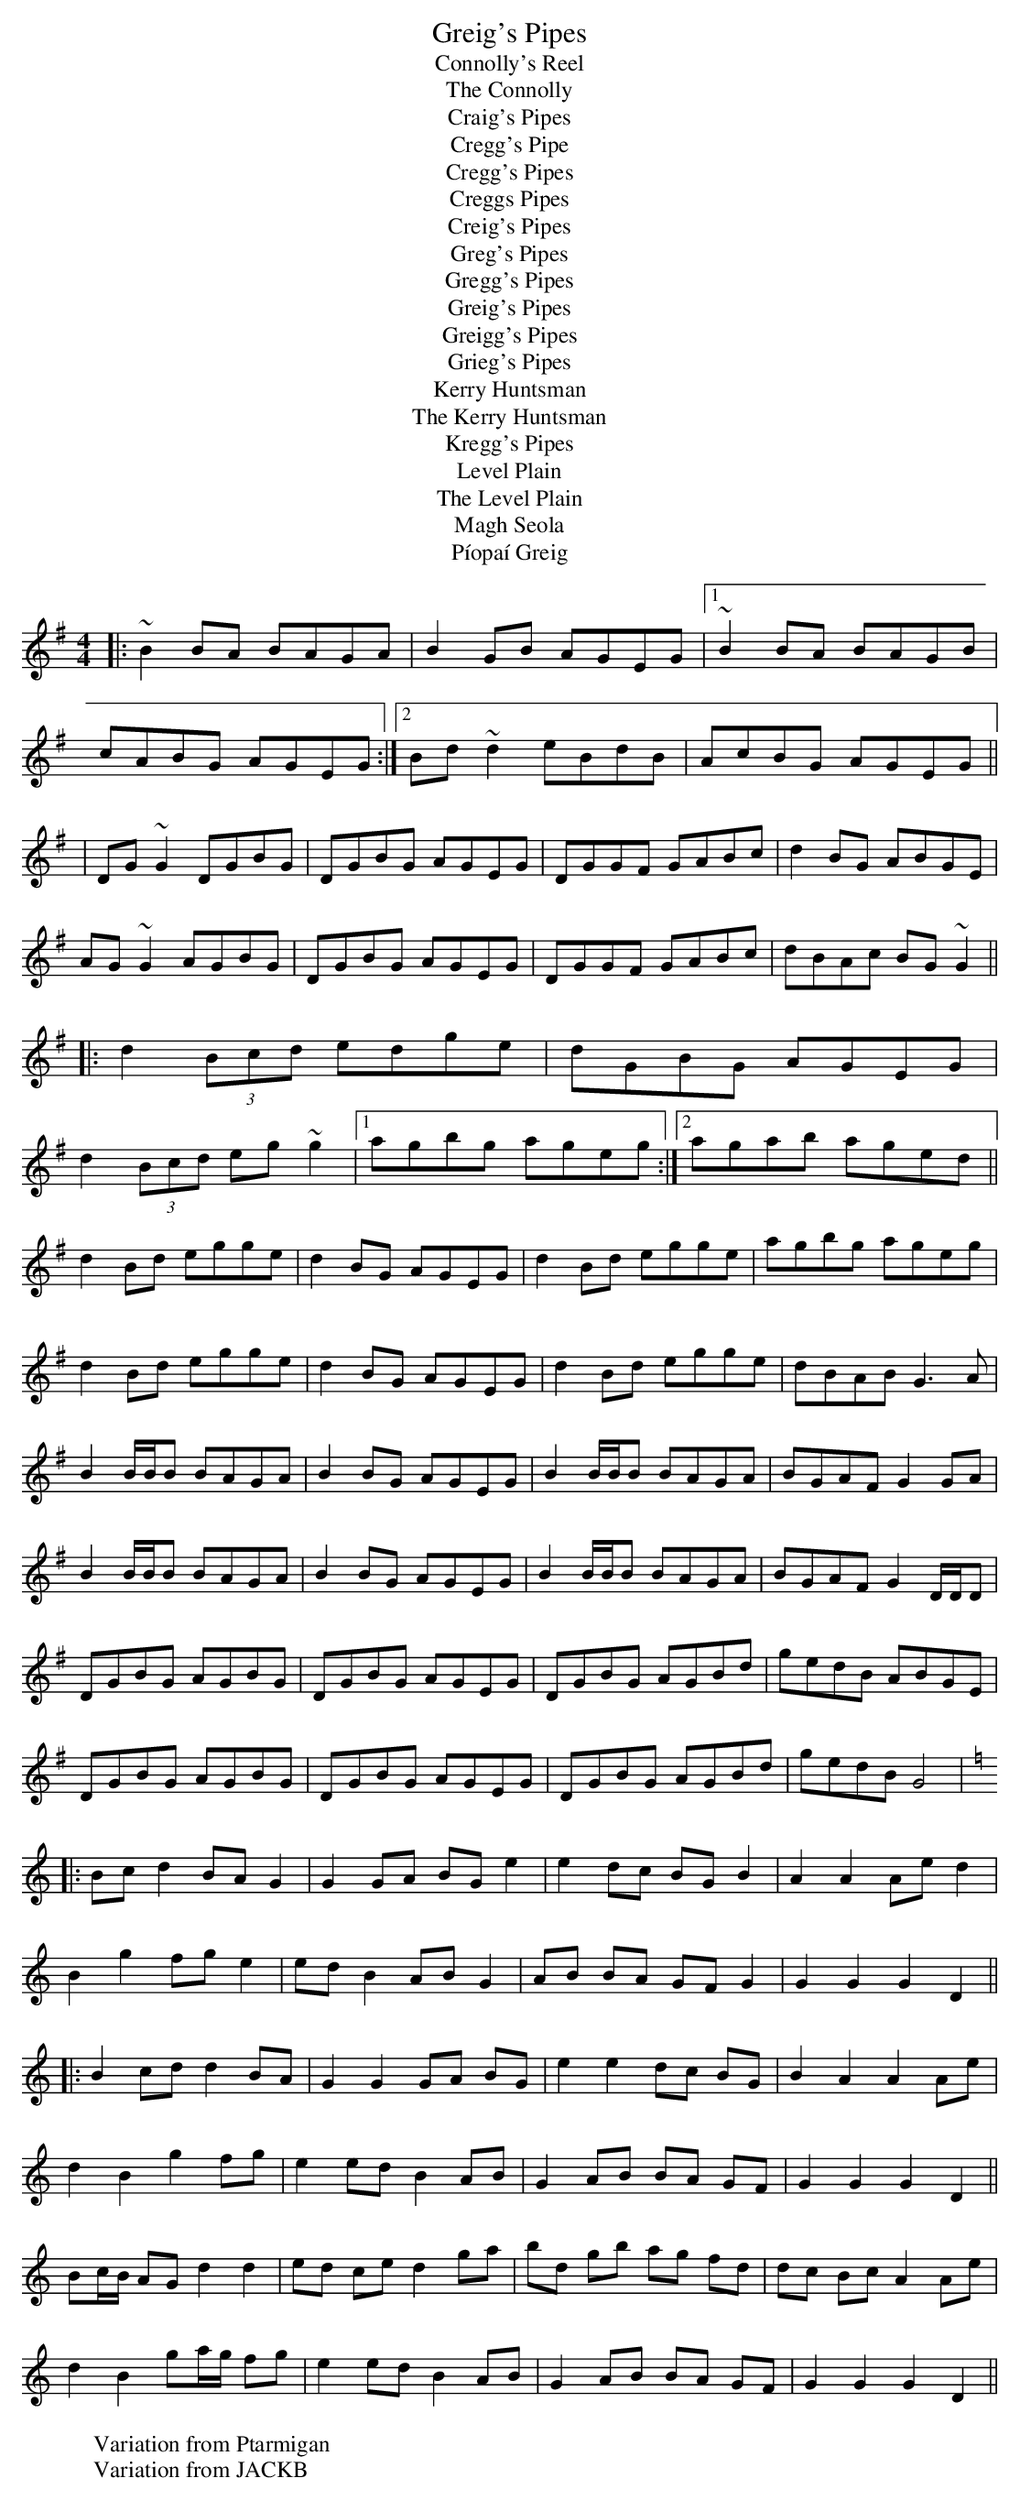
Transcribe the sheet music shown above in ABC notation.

X:1
T:Greig's Pipes
T:Connolly's Reel
T:Connolly, The
T:Craig's Pipes
T:Cregg's Pipe
T:Cregg's Pipes
T:Creggs Pipes
T:Creig's Pipes
T:Greg's Pipes
T:Gregg's Pipes
T:Greig's Pipes
T:Greigg's Pipes
T:Grieg's Pipes
T:Kerry Huntsman
T:Kerry Huntsman, The
T:Kregg's Pipes
T:Level Plain
T:Level Plain, The
T:Magh Seola
T:Píopaí Greig
M:4/4
L:1/8
K:Gmaj
|: ~B2BA BAGA | B2GB AGEG |1 ~B2BA BAGB |
cABG AGEG :|2 Bd~d2 eBdB | AcBG AGEG ||
| DG~G2 DGBG | DGBG AGEG | DGGF GABc | d2BG ABGE |
AG~G2 AGBG | DGBG AGEG | DGGF GABc | dBAc BG~G2 ||
|:d2 (3Bcd edge | dGBG AGEG |
d2 (3Bcd eg~g2 |1 agbg ageg :|2 agab aged ||
W:Variation from Ptarmigan
K: Gmaj
d2Bd egge|d2BG AGEG|d2Bd egge|agbg ageg|
d2Bd egge|d2BG AGEG|d2Bd egge|dBAB G3A|
B2B/B/B BAGA|B2BG AGEG|B2B/B/B BAGA|BGAF G2GA|
B2B/B/B BAGA|B2BG AGEG|B2B/B/B BAGA|BGAF G2D/D/D|
DGBG AGBG|DGBG AGEG|DGBG AGBd|gedB ABGE|
DGBG AGBG|DGBG AGEG|DGBG AGBd|gedB G4|
W:Variation from JACKB
K: Amin
|:Bc d2 BA G2|G2 GA BG e2|e2 dc BG B2| A2 A2 Ae d2|
B2 g2 fg e2|ed B2 AB G2|AB BA GF G2|G2 G2 G2 D2||
|:B2 cd d2 BA| G2 G2 GA BG|e2 e2 dc BG|B2 A2 A2 Ae|
d2 B2 g2 fg|e2 ed B2 AB|G2 AB BA GF|G2 G2 G2 D2||
Bc/B/ AG d2 d2|ed ce d2 ga|bd gb ag fd|dc Bc A2 Ae|
d2 B2 ga/g/ fg|e2 ed B2 AB|G2 AB BA GF|G2 G2 G2 D2||
